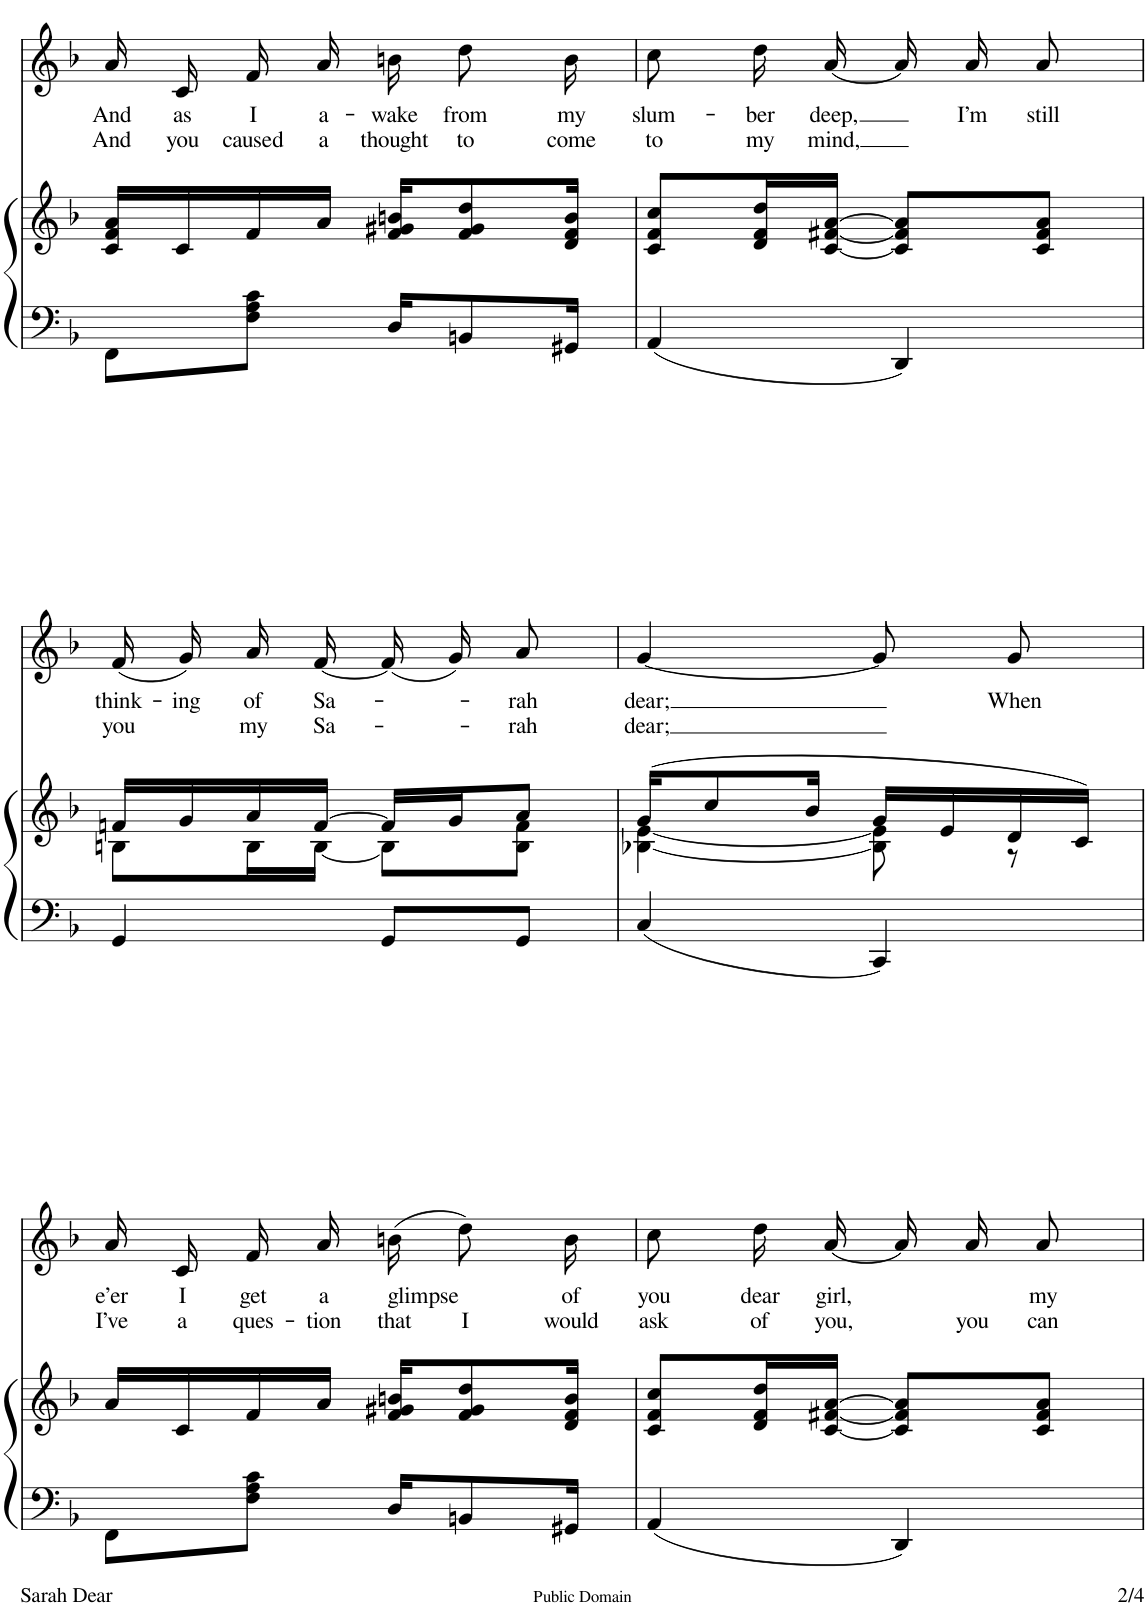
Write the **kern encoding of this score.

**kern	**kern	**kern	**text	**text
*part2	*part2	*part1	*part1	*part1
*staff3	*staff2	*staff1	*staff1	*staff1
*I"Piano	*	*I"Voice	*	*
*I'Pno	*	*	*	*
!!LO:PB:g=z
*clefF4	*clefG2	*clefG2	*	*
*k[b-]	*k[b-]	*k[b-]	*	*
*M2/4	*M2/4	*M2/4	*	*
=11	=11	=11	=11	=11
!	!	!	!LO:LY:b	!LO:LY:b
8FF\L	16c/ 16f/ 16a/LL	16a/LL	And	And
!	!	!	!LO:LY:b	!LO:LY:b
.	16c/	16c/J	as	you
!	!	!	!LO:LY:b	!LO:LY:b
8F\ 8A\ 8c\J	16f/	16f/L	I	caused
!	!	!	!LO:LY:b	!LO:LY:b
.	16a/JJ	16a/JJ	a-	a
!	!	!	!LO:LY:b	!LO:LY:b
16D/KL	16f/ 16g#X/ 16bn/KL	16bn\KL	-wake	thought
!	!	!	!LO:LY:b	!LO:LY:b
8BBn/	8f/ 8g#/ 8dd/	8dd\	from	to
!	!	!	!LO:LY:b	!LO:LY:b
16GG#X/Jk	16d/ 16f/ 16b/Jk	16b\Jk	my	come
=12	=12	=12	=12	=12
!	!	!	!LO:LY:b	!LO:LY:b
4AA/	8c/ 8f/ 8cc/L	8cc\L	slum-	to
!	!	!	!LO:LY:b	!LO:LY:b
.	16d/ 16f/ 16dd/L	16dd\L	-ber	my
!	!	!	!LO:LY:b	!LO:LY:b
.	[16c/ [16f#X/ [16a/JJ	[16a\JJ	deep,	mind,
4DD/	8c/] 8f#/] 8a/]L	16a/LL]	.	.
!	!	!	!LO:LY:b	!
.	.	16a/J	I’m	.
!	!	!	!LO:LY:b	!
.	8c/ 8f#/ 8a/J	8a/J	still	.
!!LO:LB:g=z
=13	=13	=13	=13	=13
*	*^	*	*	*
!	!	!	!	!LO:LY:b	!LO:LY:b
4GG/	16fn/LL	8Bn\L	(16f/LL	think-	you
!	!	!	!	!LO:LY:b	!
.	16g/	.	16g/J)	-ing	.
!	!	!	!	!LO:LY:b	!LO:LY:b
.	16a/	16B\L	16a/L	of	my
!	!	!	!	!LO:LY:b	!LO:LY:b
.	[16f/JJ	[16B\JJ	[16f/JJ	Sa-	Sa-
8GG/L	16f/LL]	8B\L]	(16f/LL]	.	.
.	16g/J	.	16g/J)	.	.
!	!	!	!	!LO:LY:b	!LO:LY:b
8GG/J	8a/J	8B\ 8f\J	8a/J	-rah	-rah
=14	=14	=14	=14	=14	=14
!	!	!	!	!LO:LY:b	!LO:LY:b
4C/	(16g/KL	[4B-X\ [4e\	[4g/	dear;	dear;
.	8cc/	.	.	.	.
.	16b-/Jk	.	.	.	.
4CC/	16g/LL	8B-\] 8e\]	8g/L]	.	.
.	16e/	.	.	.	.
!	!	!	!	!LO:LY:b	!
.	16d/	8r	8g/J	When	.
.	16c/JJ)	.	.	.	.
*	*v	*v	*	*	*
!!LO:LB:g=z
=15	=15	=15	=15	=15
!	!	!	!LO:LY:b	!LO:LY:b
8FF\L	16a/LL	16a/LL	e’er	I’ve
!	!	!	!LO:LY:b	!LO:LY:b
.	16c/	16c/J	I	a
!	!	!	!LO:LY:b	!LO:LY:b
8F\ 8A\ 8c\J	16f/	16f/L	get	ques-
!	!	!	!LO:LY:b	!LO:LY:b
.	16a/JJ	16a/JJ	a	-tion
!	!	!	!LO:LY:b	!LO:LY:b
16D/KL	16f/ 16g#X/ 16bn/KL	(16bn\KL	glimpse	that
!	!	!	!	!LO:LY:b
8BBn/	8f/ 8g#/ 8dd/	8dd\)	.	I
!	!	!	!LO:LY:b	!LO:LY:b
16GG#X/Jk	16d/ 16f/ 16b/Jk	16b\Jk	of	would
=16	=16	=16	=16	=16
!	!	!	!LO:LY:b	!LO:LY:b
4AA/	8c/ 8f/ 8cc/L	8cc\L	you	ask
!	!	!	!LO:LY:b	!LO:LY:b
.	16d/ 16f/ 16dd/L	16dd\L	dear	of
!	!	!	!LO:LY:b	!LO:LY:b
.	[16c/ [16f#X/ [16a/JJ	[16a\JJ	girl,	you,
4DD/	8c/] 8f#/] 8a/]L	16a/LL]	.	.
!	!	!	!	!LO:LY:b
.	.	16a/J	.	you
!	!	!	!LO:LY:b	!LO:LY:b
.	8c/ 8f#/ 8a/J	8a/J	my	can
=	=	=	=	=
*-	*-	*-	*-	*-
